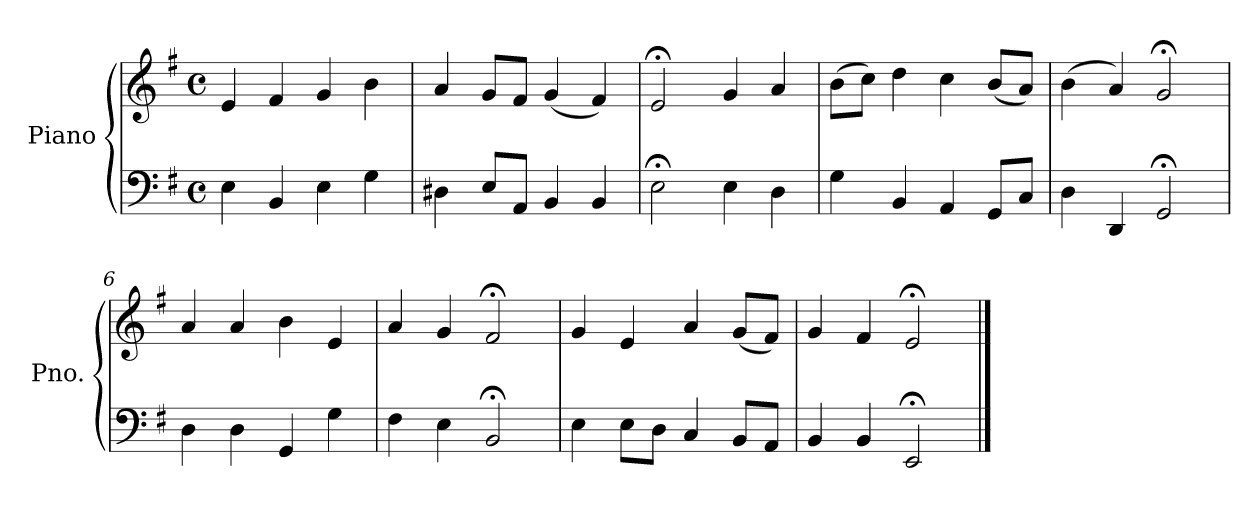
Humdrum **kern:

**kern	**kern
*part1	*part1
*staff2	*staff1
*I"Piano	*
*I'Pno.	*
*clefF4	*clefG2
*k[f#]	*k[f#]
*M4/4	*M4/4
*met(c)	*met(c)
=1	=1
4E\	4e/
4BB/	4f#/
4E\	4g/
4G\	4b\
=2	=2
4D#X\	4a/
8E/L	8g/L
8AA/J	8f#/J
4BB/	(4g/
4BB/	4f#/)
=3	=3
2E;<\	2e;</
4E\	4g/
4D\	4a/
=4	=4
4G\	(8b\L
.	8cc\J)
4BB/	4dd\
4AA/	4cc\
8GG/L	(8b/L
8C/J	8a/J)
=5	=5
4D\	(4b\
4DD/	4a/)
2GG;</	2g;</
=6	=6
4D\	4a/
4D\	4a/
4GG/	4b\
4G\	4e/
=7	=7
4F#\	4a/
4E\	4g/
2BB;</	2f#;</
!!LO:LB:g=z
=8	=8
4E\	4g/
8E\L	4e/
8D\J	.
4C/	4a/
8BB/L	(8g/L
8AA/J	8f#/J)
=9	=9
4BB/	4g/
4BB/	4f#/
2EE;</	2e;</
==	==
*-	*-
